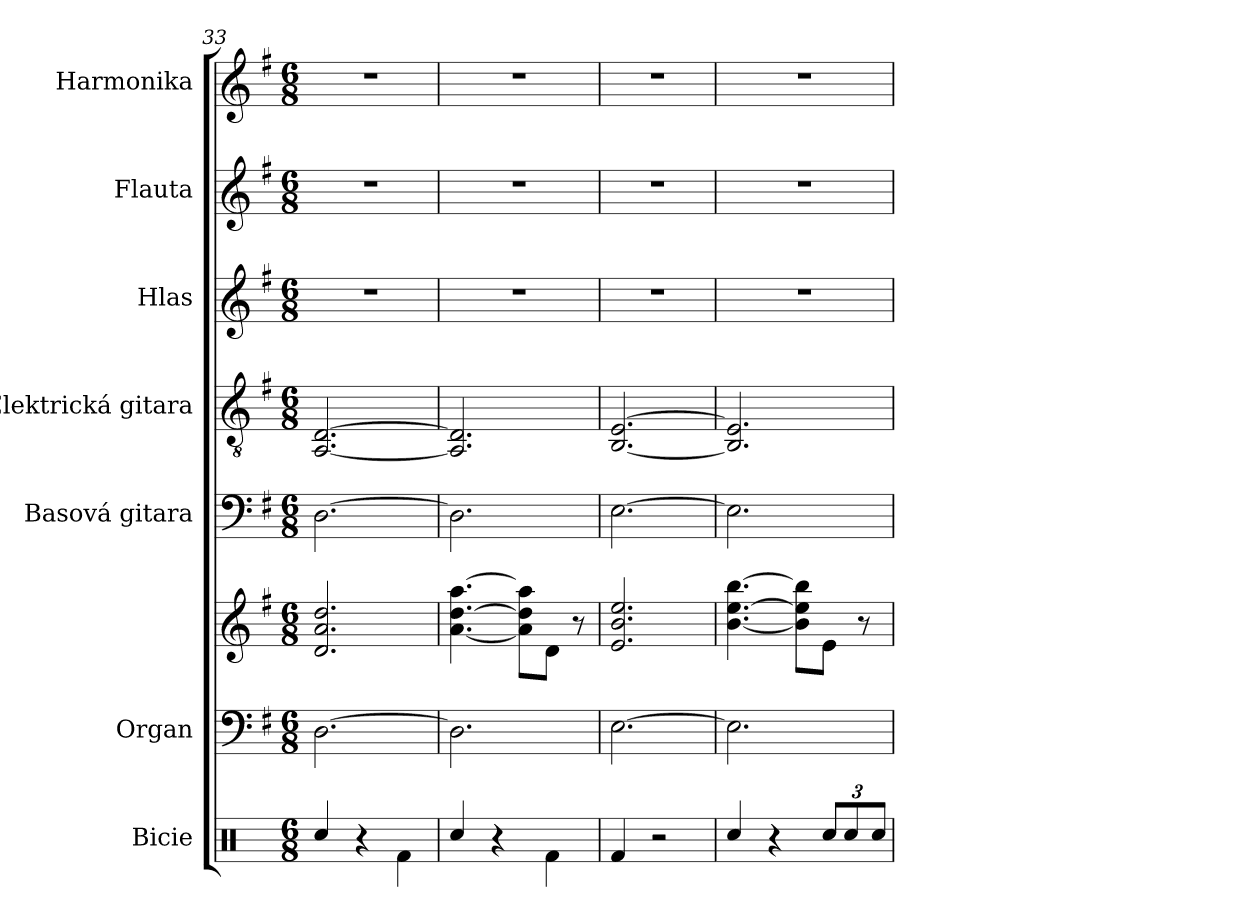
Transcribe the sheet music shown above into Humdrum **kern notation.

**kern	**kern	**kern	**kern	**kern	**kern	**kern	**kern
*part7	*part6	*part6	*part5	*part4	*part3	*part2	*part1
*staff8	*staff7	*staff6	*staff5	*staff4	*staff3	*staff2	*staff1
*I"Bicie	*I"Organ	*	*I"Basová gitara	*I"Elektrická gitara	*I"Hlas	*I"Flauta	*I"Harmonika
*	*I'Org.	*	*	*	*I'Hl.	*I'Fl.	*I'Harm.
*clefX	*clefF4	*clefG2	*clefF4	*clefGv2	*clefG2	*clefG2	*clefG2
*	*	*	*ITrd7c12	*	*	*	*
*k[]	*k[f#]	*k[f#]	*k[f#]	*k[f#]	*k[f#]	*k[f#]	*k[f#]
*M6/8	*M6/8	*M6/8	*M6/8	*M6/8	*M6/8	*M6/8	*M6/8
=33	=33	=33	=33	=33	=33	=33	=33
4Rcc/	[2.D\	2.d/ 2.a/ 2.dd/	[2.DD\	[2.AA/ [2.D/	2.r	2.r	2.r
4r	.	.	.	.	.	.	.
4Rf\	.	.	.	.	.	.	.
=34	=34	=34	=34	=34	=34	=34	=34
4Rcc/	2.D\]	[4.a\ [4.dd\ [4.aa\	2.DD\]	2.AA/] 2.D/]	2.r	2.r	2.r
4r	.	.	.	.	.	.	.
.	.	8a\] 8dd\] 8aa\]L	.	.	.	.	.
4Rf\	.	8d\J	.	.	.	.	.
.	.	8r	.	.	.	.	.
=35	=35	=35	=35	=35	=35	=35	=35
4Rf/	[2.E\	2.e/ 2.b/ 2.ee/	[2.EE\	[2.BB/ [2.E/	2.r	2.r	2.r
2r	.	.	.	.	.	.	.
!!LO:PB:g=z
=36	=36	=36	=36	=36	=36	=36	=36
4Rcc/	2.E\]	[4.b\ [4.ee\ [4.bb\	2.EE\]	2.BB/] 2.E/]	2.r	2.r	2.r
4r	.	.	.	.	.	.	.
.	.	8b\] 8ee\] 8bb\]L	.	.	.	.	.
*Xbrackettup	*	*	*	*	*	*	*
12Rcc/L	.	8e\J	.	.	.	.	.
12Rcc/	.	.	.	.	.	.	.
.	.	8r	.	.	.	.	.
12Rcc/J	.	.	.	.	.	.	.
=	=	=	=	=	=	=	=
*-	*-	*-	*-	*-	*-	*-	*-
